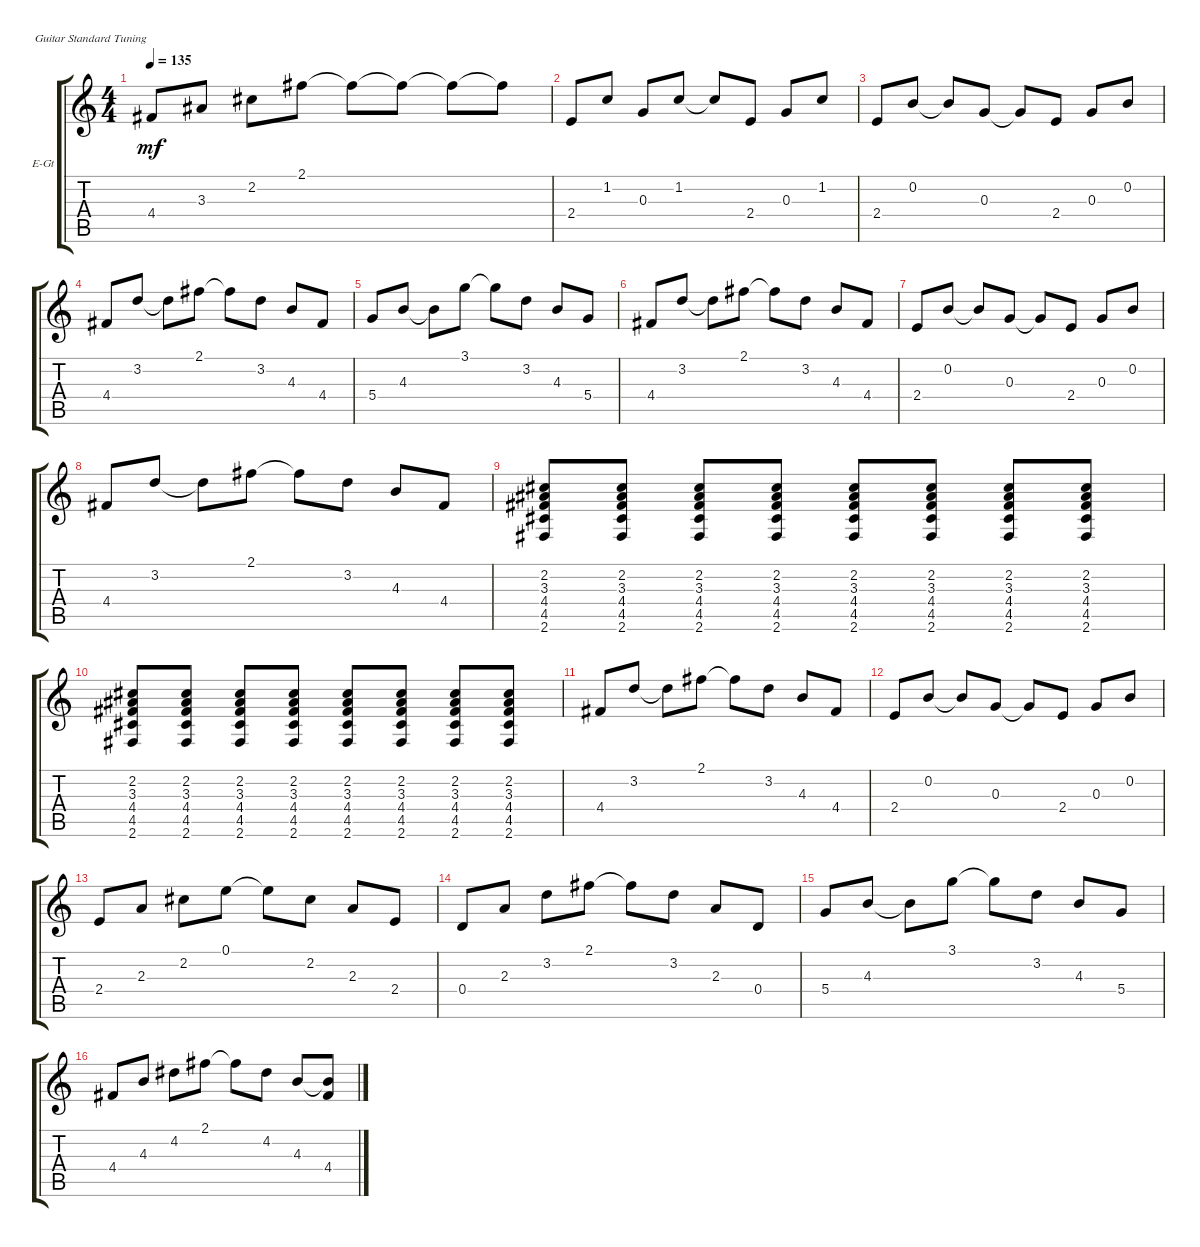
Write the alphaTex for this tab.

\defaultSystemsLayout 4
\bracketExtendMode groupsimilarinstruments
\firstSystemTrackNameOrientation horizontal
\otherSystemsTrackNameOrientation horizontal
\track ("Electric Guitar (Clean)" "E-Gt") {solo instrument electricguitarclean}
\staff {score tabs}
\tuning (E4 B3 G3 D3 A2 E2)
\ts (4 4)
\tempo 135
\clef g2
\ks c
4.4.8{dy mf} 3.3.8 2.2.8 2.1.8 2.1{t}.8 2.1{t}.8 2.1{t}.8 2.1{t}.8 |
2.4.8 1.2.8 0.3.8 1.2.8 1.2{t}.8 2.4.8 0.3.8 1.2.8 |
2.4.8 0.2.8 0.2{t}.8 0.3.8 0.3{t}.8 2.4.8 0.3.8 0.2.8 |
4.4.8 3.2.8 3.2{t}.8 2.1.8 2.1{t}.8 3.2.8 4.3.8 4.4.8 |
5.4.8 4.3.8 4.3{t}.8 3.1.8 3.1{t}.8 3.2.8 4.3.8 5.4.8 |
4.4.8 3.2.8 3.2{t}.8 2.1.8 2.1{t}.8 3.2.8 4.3.8 4.4.8 |
2.4.8 0.2.8 0.2{t}.8 0.3.8 0.3{t}.8 2.4.8 0.3.8 0.2.8 |
4.4.8 3.2.8 3.2{t}.8 2.1.8 2.1{t}.8 3.2.8 4.3.8 4.4.8 |
(2.2 3.3 4.4 4.5 2.6).8 (2.2 3.3 4.4 4.5 2.6).8 (2.2 3.3 4.4 4.5 2.6).8 (2.2 3.3 4.4 4.5 2.6).8 (2.2 3.3 4.4 4.5 2.6).8 (2.2 3.3 4.4 4.5 2.6).8 (2.2 3.3 4.4 4.5 2.6).8 (2.2 3.3 4.4 4.5 2.6).8 |
(2.2 3.3 4.4 4.5 2.6).8 (2.2 3.3 4.4 4.5 2.6).8 (2.2 3.3 4.4 4.5 2.6).8 (2.2 3.3 4.4 4.5 2.6).8 (2.2 3.3 4.4 4.5 2.6).8 (2.2 3.3 4.4 4.5 2.6).8 (2.2 3.3 4.4 4.5 2.6).8 (2.2 3.3 4.4 4.5 2.6).8 |
4.4.8 3.2.8 3.2{t}.8 2.1.8 2.1{t}.8 3.2.8 4.3.8 4.4.8 |
2.4.8 0.2.8 0.2{t}.8 0.3.8 0.3{t}.8 2.4.8 0.3.8 0.2.8 |
2.4.8 2.3.8 2.2.8 0.1.8 0.1{t}.8 2.2.8 2.3.8 2.4.8 |
0.4.8 2.3.8 3.2.8 2.1.8 2.1{t}.8 3.2.8 2.3.8 0.4.8 |
5.4.8 4.3.8 4.3{t}.8 3.1.8 3.1{t}.8 3.2.8 4.3.8 5.4.8 |
4.4.8 4.3.8 4.2.8 2.1.8 2.1{t}.8 4.2.8 4.3.8 (4.4 4.3{t}).8
